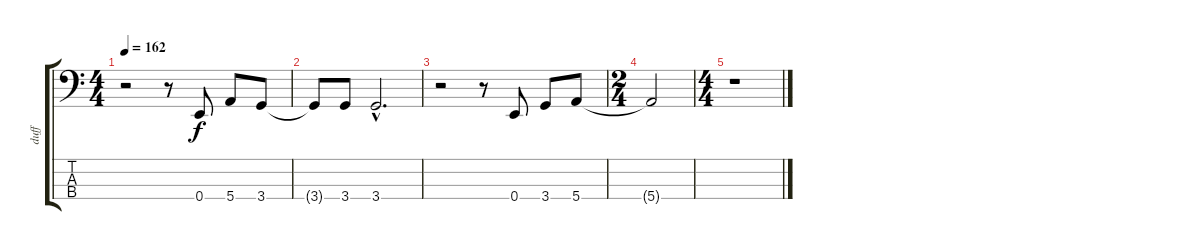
\track ("duff" "duff") {instrument slapbass1}
\staff {score tabs}
\tuning (G2 D2 A1 E1) {hide}
\ts (4 4)
\tempo 162
\clef f4
\ks c
r.2{dy f} r.8 0.4.8 5.4.8 3.4.8 |
3.4{t}.8 3.4.8 3.4{hac}.2{d} |
r.2 r.8 0.4.8 3.4.8 5.4.8 |
\ts (2 4)
5.4{t}.2 |
\ts (4 4)
r.1
